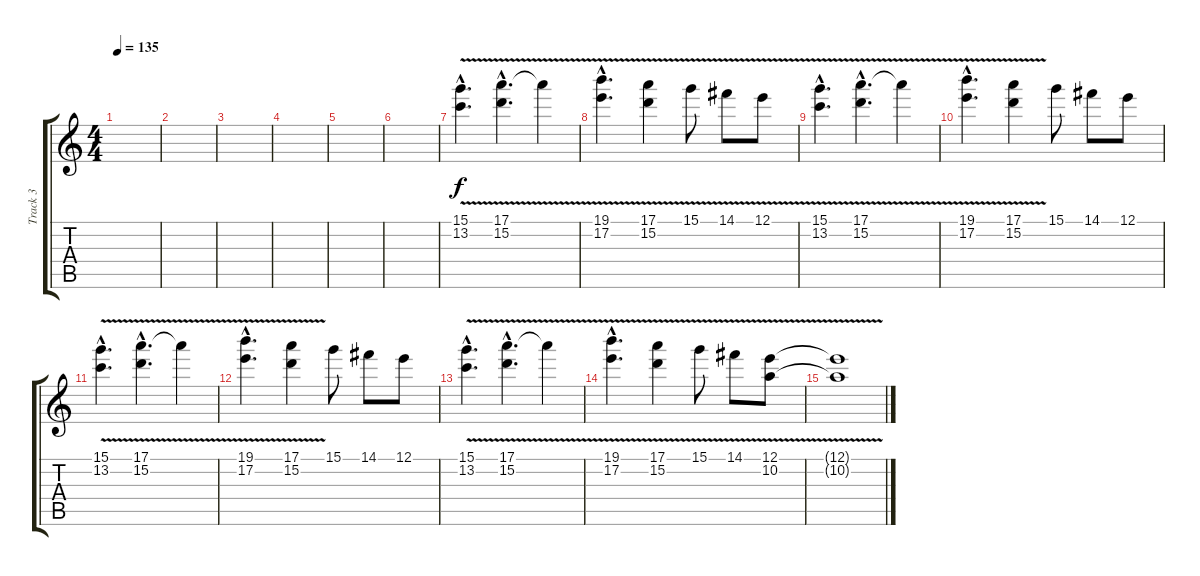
\track ("Track 3" "Track 3") {instrument overdrivenguitar}
\staff {score tabs}
\tuning (E4 B3 G3 D3 A2 E2) {hide}
\ts (4 4)
\tempo 135
\clef g2
\ks c
|
|
|
|
|
|
(15.1{v hac} 13.2{v hac}).4{d} (17.1{v hac} 15.2{v hac}).4{d} 17.1{t}.4 |
(19.1{v hac} 17.2{v hac}).4{d} (17.1{v} 15.2{v}).4 15.1{v}.8 14.1{v}.8 12.1{v}.8 |
(15.1{v hac} 13.2{v hac}).4{d} (17.1{v hac} 15.2{v hac}).4{d} 17.1{t}.4 |
(19.1{v hac} 17.2{v hac}).4{d} (17.1{v} 15.2{v}).4 15.1.8 14.1.8 12.1.8 |
(15.1{v hac} 13.2{v hac}).4{d} (17.1{v hac} 15.2{v hac}).4{d} 17.1{t}.4 |
(19.1{v hac} 17.2{v hac}).4{d} (17.1{v} 15.2{v}).4 15.1.8 14.1.8 12.1.8 |
(15.1{v hac} 13.2{v hac}).4{d} (17.1{v hac} 15.2{v hac}).4{d} 17.1{t}.4 |
(19.1{v hac} 17.2{v hac}).4{d} (17.1{v} 15.2{v}).4 15.1{v}.8 14.1{v}.8 (12.1{v} 10.2{v}).8 |
(12.1{t} 10.2{t}).1
